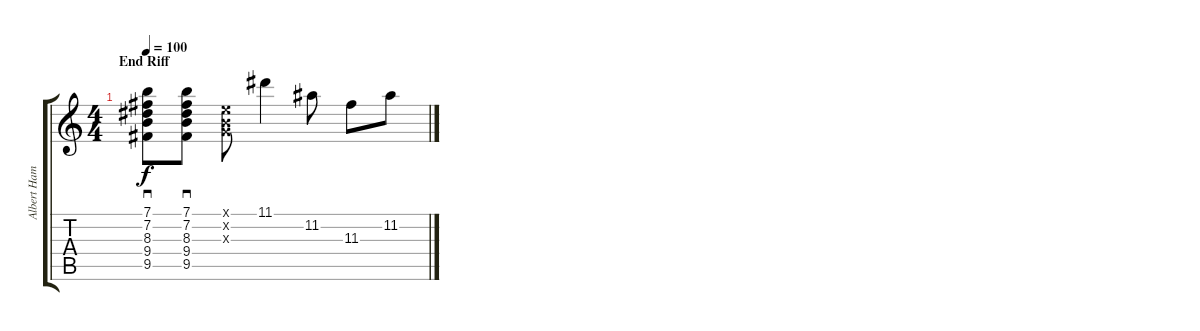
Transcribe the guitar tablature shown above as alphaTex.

\track ("Albert Hammond Jr." "Albert Ham") {instrument overdrivenguitar}
\staff {score tabs}
\tuning (E4 B3 G3 D3 A2 E2) {hide}
\ts (4 4)
\section ("" "End Riff")
\tempo 100
\clef g2
\ks c
(7.1 7.2 8.3 9.4 9.5).8{sd dy f} (7.1 7.2 8.3 9.4 9.5).8{sd} (0.1{x} 0.2{x} 0.3{x}).8 11.1.4 11.2.8 11.3.8 11.2.8
